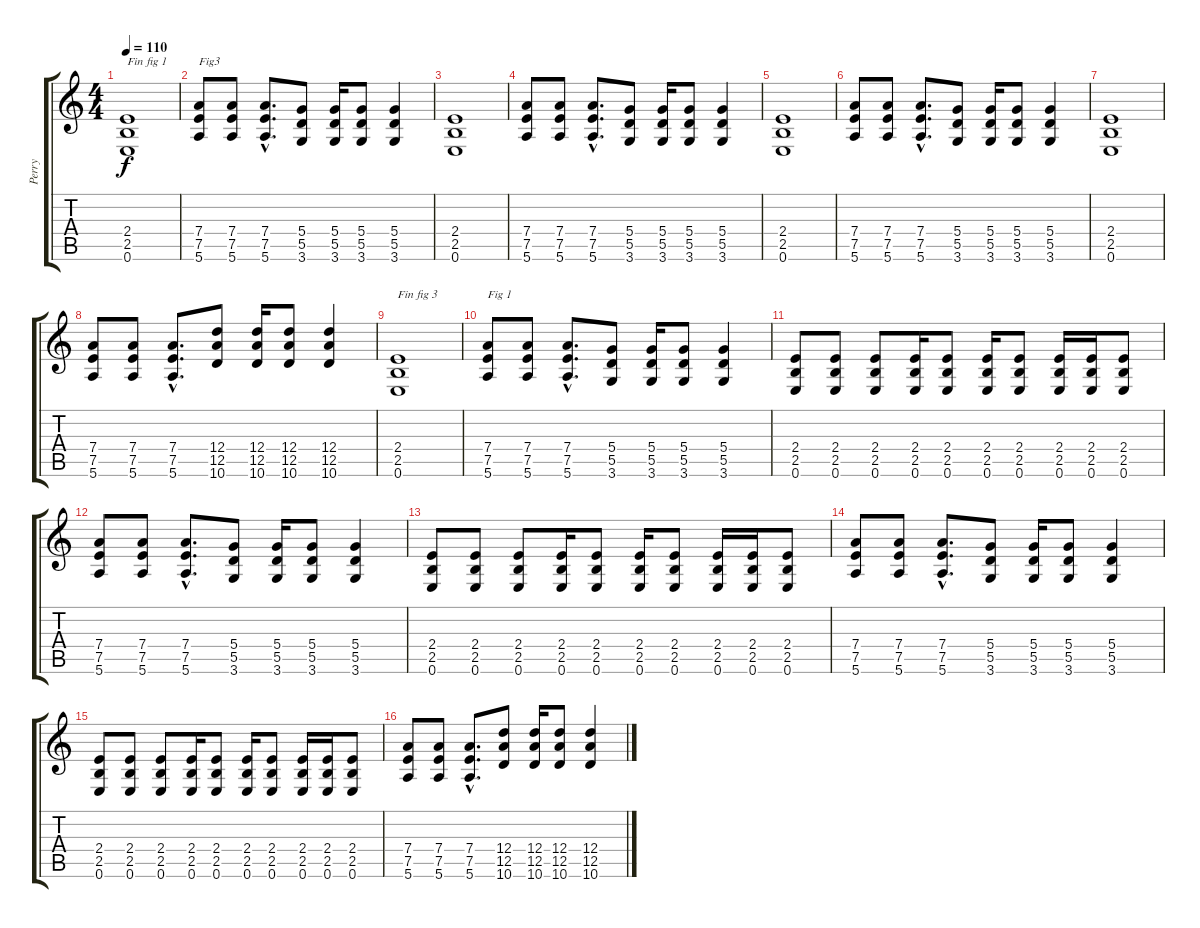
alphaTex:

\track ("Perry" "Perry") {instrument distortionguitar}
\staff {score tabs}
\tuning (E4 B3 G3 D3 A2 E2) {hide}
\ts (4 4)
\tempo 110
\clef g2
\ks c
(2.4 2.5 0.6).1{txt "Fin fig 1" dy f} |
(7.4 7.5 5.6).8{txt "Fig3"} (7.4 7.5 5.6).8 (7.4{hac} 7.5{hac} 5.6{hac}).8{d} (5.4 5.5 3.6).8 (5.4 5.5 3.6).16 (5.4 5.5 3.6).8 (5.4 5.5 3.6).4 |
(2.4 2.5 0.6).1 |
(7.4 7.5 5.6).8 (7.4 7.5 5.6).8 (7.4{hac} 7.5{hac} 5.6{hac}).8{d} (5.4 5.5 3.6).8 (5.4 5.5 3.6).16 (5.4 5.5 3.6).8 (5.4 5.5 3.6).4 |
(2.4 2.5 0.6).1 |
(7.4 7.5 5.6).8 (7.4 7.5 5.6).8 (7.4{hac} 7.5{hac} 5.6{hac}).8{d} (5.4 5.5 3.6).8 (5.4 5.5 3.6).16 (5.4 5.5 3.6).8 (5.4 5.5 3.6).4 |
(2.4 2.5 0.6).1 |
(7.4 7.5 5.6).8 (7.4 7.5 5.6).8 (7.4{hac} 7.5{hac} 5.6{hac}).8{d} (12.4 12.5 10.6).8 (12.4 12.5 10.6).16 (12.4 12.5 10.6).8 (12.4 12.5 10.6).4 |
(2.4 2.5 0.6).1{txt "Fin fig 3"} |
(7.4 7.5 5.6).8{txt "Fig 1"} (7.4 7.5 5.6).8 (7.4{hac} 7.5{hac} 5.6{hac}).8{d} (5.4 5.5 3.6).8 (5.4 5.5 3.6).16 (5.4 5.5 3.6).8 (5.4 5.5 3.6).4 |
(2.4 2.5 0.6).8 (2.4 2.5 0.6).8 (2.4 2.5 0.6).8 (2.4 2.5 0.6).16 (2.4 2.5 0.6).8 (2.4 2.5 0.6).16 (2.4 2.5 0.6).8 (2.4 2.5 0.6).16 (2.4 2.5 0.6).16 (2.4 2.5 0.6).8 |
(7.4 7.5 5.6).8 (7.4 7.5 5.6).8 (7.4{hac} 7.5{hac} 5.6{hac}).8{d} (5.4 5.5 3.6).8 (5.4 5.5 3.6).16 (5.4 5.5 3.6).8 (5.4 5.5 3.6).4 |
(2.4 2.5 0.6).8 (2.4 2.5 0.6).8 (2.4 2.5 0.6).8 (2.4 2.5 0.6).16 (2.4 2.5 0.6).8 (2.4 2.5 0.6).16 (2.4 2.5 0.6).8 (2.4 2.5 0.6).16 (2.4 2.5 0.6).16 (2.4 2.5 0.6).8 |
(7.4 7.5 5.6).8 (7.4 7.5 5.6).8 (7.4{hac} 7.5{hac} 5.6{hac}).8{d} (5.4 5.5 3.6).8 (5.4 5.5 3.6).16 (5.4 5.5 3.6).8 (5.4 5.5 3.6).4 |
(2.4 2.5 0.6).8 (2.4 2.5 0.6).8 (2.4 2.5 0.6).8 (2.4 2.5 0.6).16 (2.4 2.5 0.6).8 (2.4 2.5 0.6).16 (2.4 2.5 0.6).8 (2.4 2.5 0.6).16 (2.4 2.5 0.6).16 (2.4 2.5 0.6).8 |
(7.4 7.5 5.6).8 (7.4 7.5 5.6).8 (7.4{hac} 7.5{hac} 5.6{hac}).8{d} (12.4 12.5 10.6).8 (12.4 12.5 10.6).16 (12.4 12.5 10.6).8 (12.4 12.5 10.6).4
